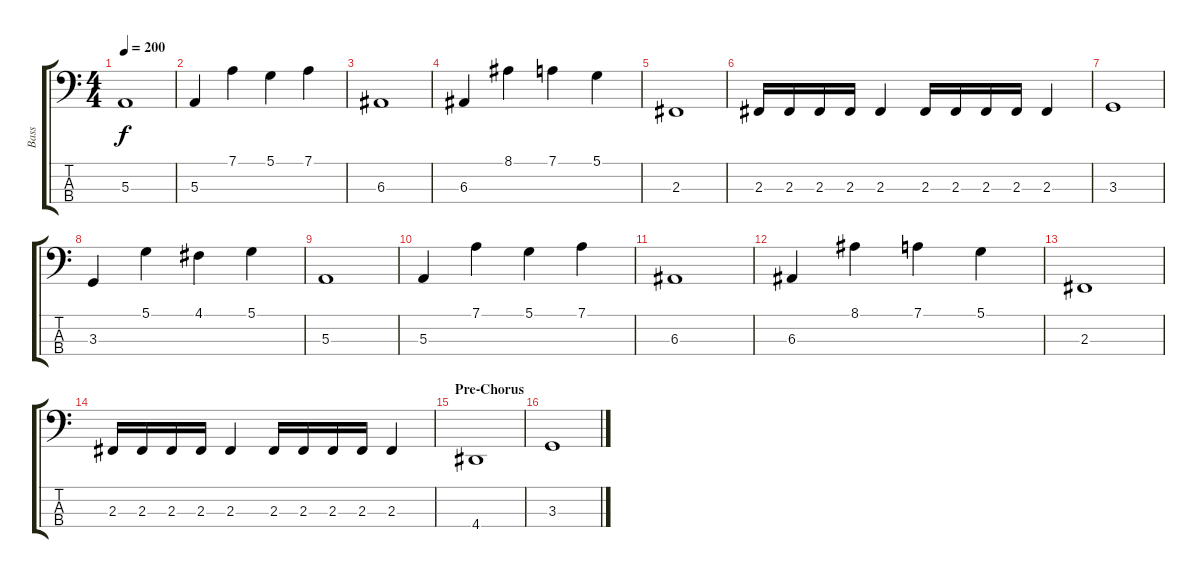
\track ("Bass" "Bass") {instrument electricbassfinger}
\staff {score tabs}
\tuning (D2 A1 E1 B0) {hide}
\ts (4 4)
\tempo 200
\clef f4
\ks c
5.3.1{dy f} |
5.3.4 7.1.4 5.1.4 7.1.4 |
6.3.1 |
6.3.4 8.1.4 7.1.4 5.1.4 |
2.3.1 |
2.3.16 2.3.16 2.3.16 2.3.16 2.3.4 2.3.16 2.3.16 2.3.16 2.3.16 2.3.4 |
3.3.1 |
3.3.4 5.1.4 4.1.4 5.1.4 |
5.3.1 |
5.3.4 7.1.4 5.1.4 7.1.4 |
6.3.1 |
6.3.4 8.1.4 7.1.4 5.1.4 |
2.3.1 |
2.3.16 2.3.16 2.3.16 2.3.16 2.3.4 2.3.16 2.3.16 2.3.16 2.3.16 2.3.4 |
\section ("" "Pre-Chorus")
4.4.1 |
3.3.1
